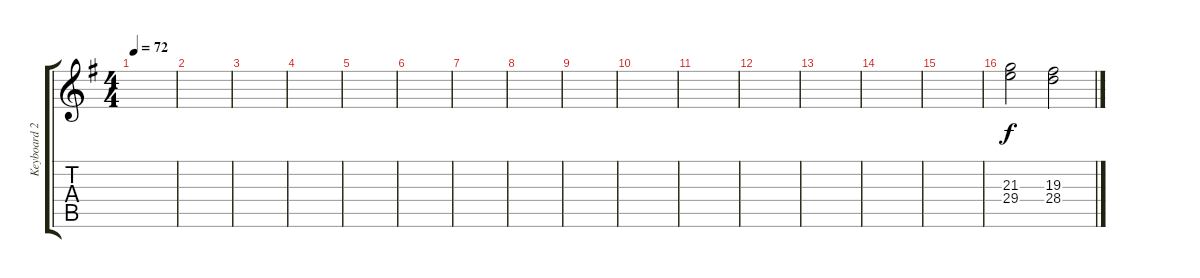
\track ("Keyboard 2" "Keyboard 2") {instrument synthstrings1}
\staff {score tabs}
\tuning (E4 B3 G3 D3 A2 E2) {hide}
\ts (4 4)
\tempo 72
\clef g2
\ks g
|
|
|
|
|
|
|
|
|
|
|
|
|
|
|
(21.3 29.4).2 (19.3 28.4).2
